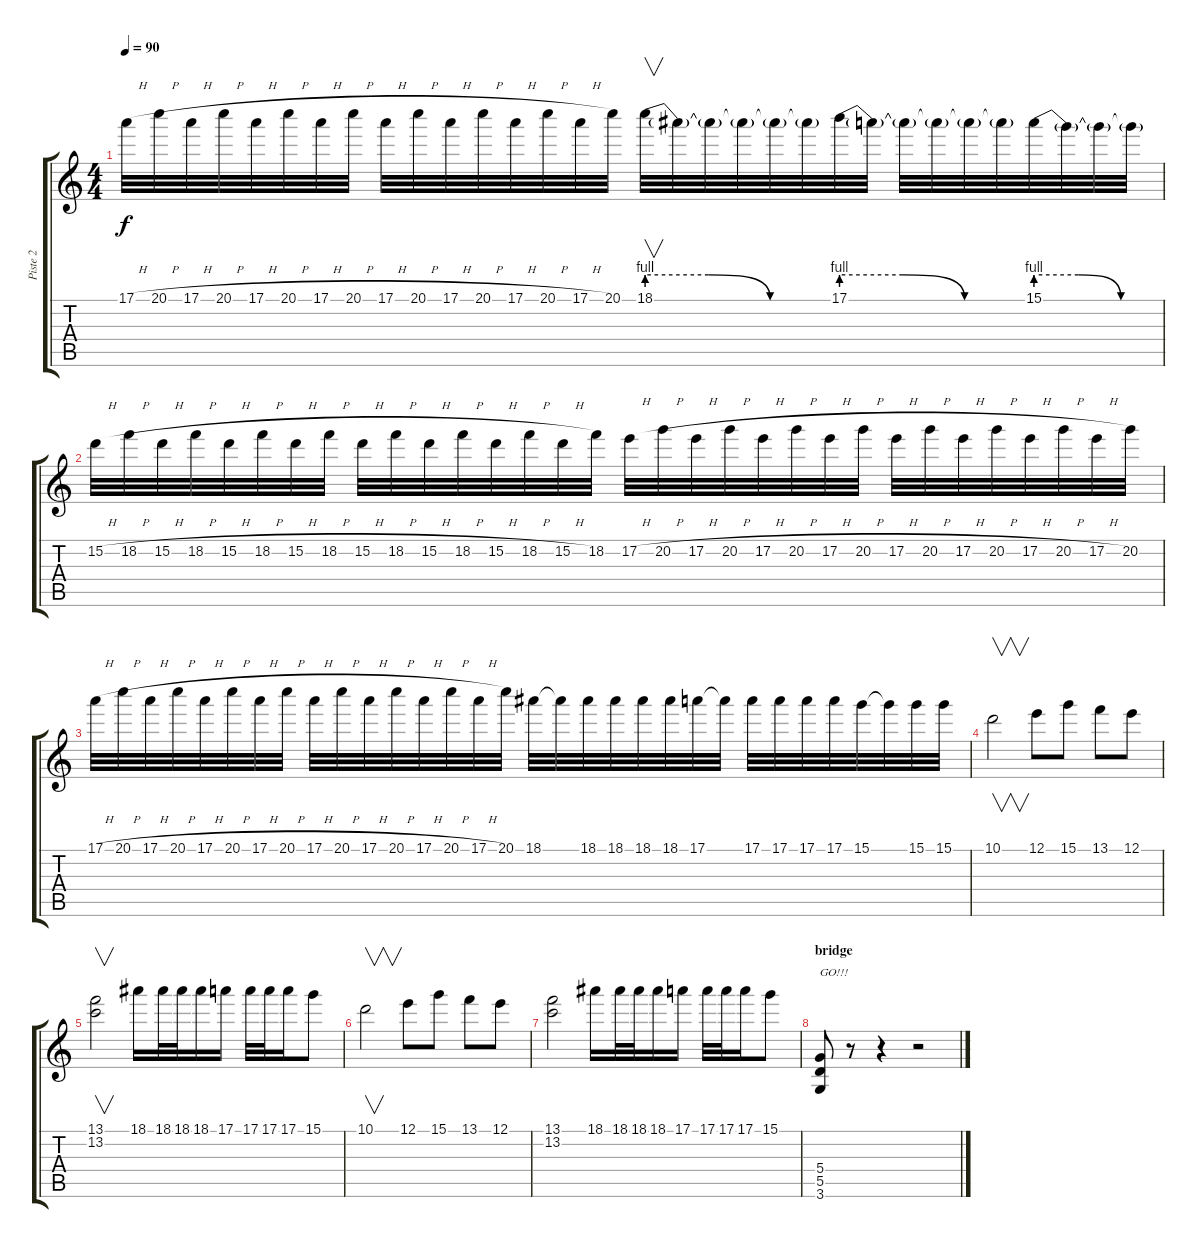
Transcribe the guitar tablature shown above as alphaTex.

\track ("Piste 2" "Piste 2") {instrument distortionguitar}
\staff {score tabs}
\tuning (E4 B3 G3 D3 A2 E2) {hide}
\ts (4 4)
\tempo 90
\clef g2
\ks c
17.1{h}.32{dy f} 20.1{h}.32 17.1{h}.32 20.1{h}.32 17.1{h}.32 20.1{h}.32 17.1{h}.32 20.1{h}.32 17.1{h}.32 20.1{h}.32 17.1{h}.32 20.1{h}.32 17.1{h}.32 20.1{h}.32 17.1{h}.32 20.1.32 18.1{be (custom 0 4 20 4 40 0 60 0)}.32{v} 18.1{t}.32 18.1{t}.32 18.1{t}.32 18.1{t}.32 18.1{t}.32 17.1{be (custom 0 4 20 4 40 0 60 0)}.32 17.1{t}.32 17.1{t}.32 17.1{t}.32 17.1{t}.32 17.1{t}.32 15.1{be (custom 0 4 20 4 40 0 60 0)}.32 15.1{t}.32 15.1{t}.32 15.1{t}.32 |
15.2{h}.32 18.2{h}.32 15.2{h}.32 18.2{h}.32 15.2{h}.32 18.2{h}.32 15.2{h}.32 18.2{h}.32 15.2{h}.32 18.2{h}.32 15.2{h}.32 18.2{h}.32 15.2{h}.32 18.2{h}.32 15.2{h}.32 18.2.32 17.2{h}.32 20.2{h}.32 17.2{h}.32 20.2{h}.32 17.2{h}.32 20.2{h}.32 17.2{h}.32 20.2{h}.32 17.2{h}.32 20.2{h}.32 17.2{h}.32 20.2{h}.32 17.2{h}.32 20.2{h}.32 17.2{h}.32 20.2.32 |
17.1{h}.32 20.1{h}.32 17.1{h}.32 20.1{h}.32 17.1{h}.32 20.1{h}.32 17.1{h}.32 20.1{h}.32 17.1{h}.32 20.1{h}.32 17.1{h}.32 20.1{h}.32 17.1{h}.32 20.1{h}.32 17.1{h}.32 20.1.32 18.1.32 18.1{t}.32 18.1.32 18.1.32 18.1.32 18.1.32 17.1.32 17.1{t}.32 17.1.32 17.1.32 17.1.32 17.1.32 15.1.32 15.1{t}.32 15.1.32 15.1.32 |
10.1.2{v} 12.1.8 15.1.8 13.1.8 12.1.8 |
(13.1 13.2).2{v} 18.1.16 18.1.32 18.1.32 18.1.16 17.1.16 17.1.32 17.1.32 17.1.16 15.1.8 |
10.1.2{v} 12.1.8 15.1.8 13.1.8 12.1.8 |
(13.1 13.2).2 18.1.16 18.1.32 18.1.32 18.1.16 17.1.16 17.1.32 17.1.32 17.1.16 15.1.8 |
\section ("" "bridge")
(5.4 5.5 3.6).8{txt "GO!!!"} r.8 r.4 r.2
